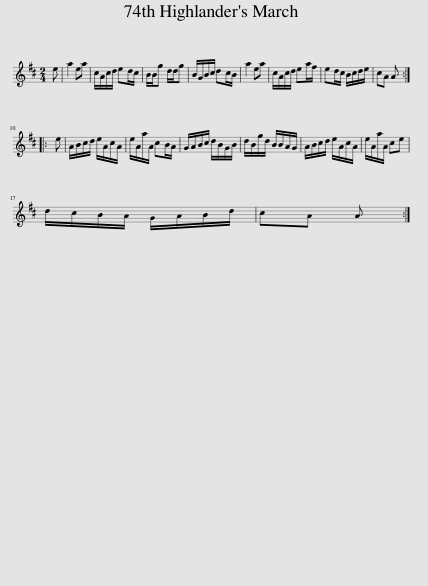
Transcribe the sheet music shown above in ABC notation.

X:1
L:1/8
M:2/4
I:linebreak $
K:D
V:1 treble
V:1
 e | a2 ea | c/A/c/d/ ed/c/ | B/B/g d/d/g | B/G/B/c/ dc/B/ | %5
 a2 ea | c/A/c/d/ ea/f/ | ed/c/ B/c/d/e/ | cA A ::$ e | %10
 A/B/c/d/ e/A/c/A/ | e/A/a/A/ cB/A/ | G/A/B/c/ d/B/G/B/ | d/B/g/d/ B/B/A/G/ | A/B/c/d/ e/A/c/A/ | %15
 e/A/a/A/ ce |$ d/c/B/A/ G/A/B/d/ | cA A :| %18
